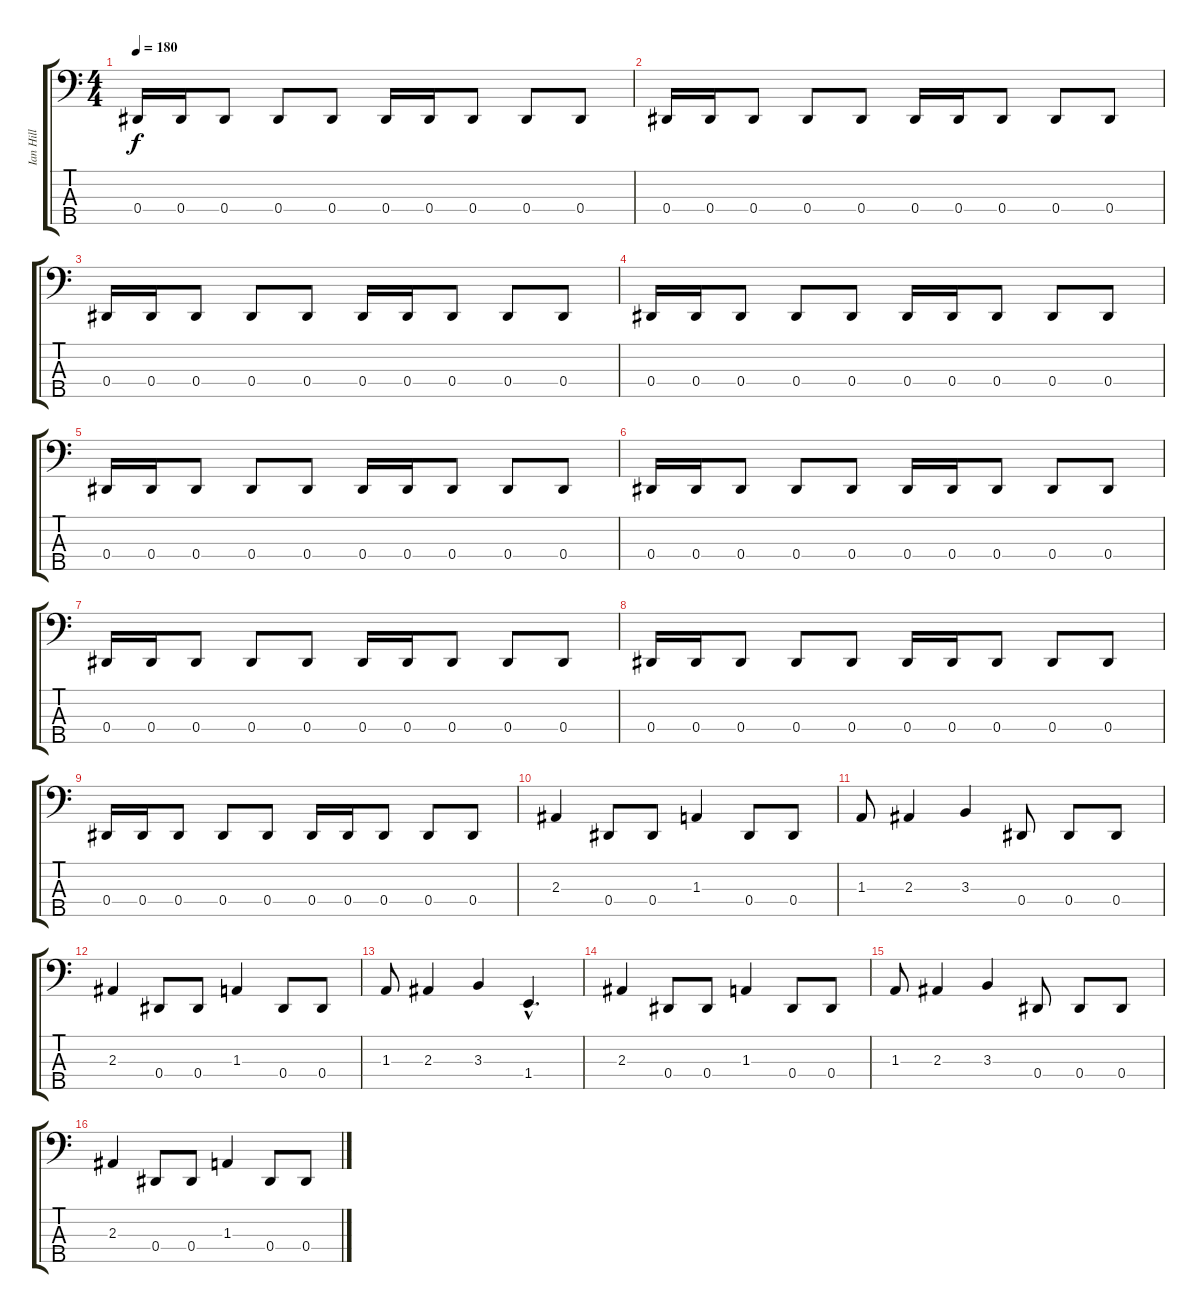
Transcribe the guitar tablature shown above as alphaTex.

\track ("Ian Hill" "Ian Hill") {instrument electricbasspick}
\staff {score tabs}
\tuning (Gb2 Db2 Ab1 Eb1 Bb0) {hide}
\ts (4 4)
\tempo 180
\clef f4
\ks c
0.4.16{dy f} 0.4.16 0.4.8 0.4.8 0.4.8 0.4.16 0.4.16 0.4.8 0.4.8 0.4.8 |
0.4.16 0.4.16 0.4.8 0.4.8 0.4.8 0.4.16 0.4.16 0.4.8 0.4.8 0.4.8 |
0.4.16 0.4.16 0.4.8 0.4.8 0.4.8 0.4.16 0.4.16 0.4.8 0.4.8 0.4.8 |
0.4.16 0.4.16 0.4.8 0.4.8 0.4.8 0.4.16 0.4.16 0.4.8 0.4.8 0.4.8 |
0.4.16 0.4.16 0.4.8 0.4.8 0.4.8 0.4.16 0.4.16 0.4.8 0.4.8 0.4.8 |
0.4.16 0.4.16 0.4.8 0.4.8 0.4.8 0.4.16 0.4.16 0.4.8 0.4.8 0.4.8 |
0.4.16 0.4.16 0.4.8 0.4.8 0.4.8 0.4.16 0.4.16 0.4.8 0.4.8 0.4.8 |
0.4.16 0.4.16 0.4.8 0.4.8 0.4.8 0.4.16 0.4.16 0.4.8 0.4.8 0.4.8 |
0.4.16 0.4.16 0.4.8 0.4.8 0.4.8 0.4.16 0.4.16 0.4.8 0.4.8 0.4.8 |
2.3.4 0.4.8 0.4.8 1.3.4 0.4.8 0.4.8 |
1.3.8 2.3.4 3.3.4 0.4.8 0.4.8 0.4.8 |
2.3.4 0.4.8 0.4.8 1.3.4 0.4.8 0.4.8 |
1.3.8 2.3.4 3.3.4 1.4{hac}.4{d} |
2.3.4 0.4.8 0.4.8 1.3.4 0.4.8 0.4.8 |
1.3.8 2.3.4 3.3.4 0.4.8 0.4.8 0.4.8 |
2.3.4 0.4.8 0.4.8 1.3.4 0.4.8 0.4.8
